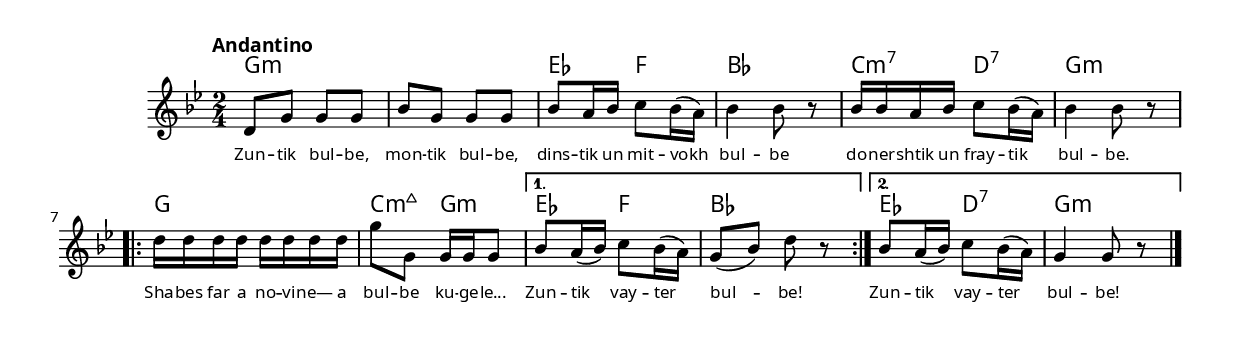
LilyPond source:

\version "2.18.2"
\language "english"
\include "../../../../templates/preamble.ly"

mel = \relative b {
  d8 g g g |
  bf g g g |
  bf a16 bf c8 bf16( a) |
  bf4 bf8 r |
  bf16 bf a bf c8 bf16( a) |
  bf4 bf8 r |
  \repeat volta 2 {
    d16 d d d d d d d |
    g8 g, g16 g g8 |
  }
  \alternative {
    {
      bf a16( bf) c8 bf16( a) |
      g8( bf) d r
    }
    {
      bf a16( bf) c8 bf16( a) |
      g4 g8 r
    }
  }
}
acc = \chordmode {
  g2:m |
  g:m |
  ef4: f: |
  bf2: |
  c4:m7 d:7 |
  g2:m |
  \repeat volta 2 {
    g2: |
    c4:m7+ g:m |
  }
  \alternative {
    { 
      ef4: f: |
      bf2:
      }
    {
      ef4: d:7 |
      g2:m
    }
  }
}

\score {
  <<
    \new ChordNames {
      \acc
    }
    \new Staff {
      \clef treble
      \key g \minor
      \time 2/4
      \tempo Andantino
      \new Voice = "melody" {
        \mel
        \bar "|."
      }
    }
    \new Lyrics \lyricsto "melody" {
      Zun -- tik bul -- be, mon -- tik bul -- be,
      dins -- tik un mit -- vokh bul -- be
      do -- ner -- shtik un fray -- tik bul -- be.
      Sha -- bes far a no -- vi -- ne— 
      a bul -- be ku -- ge -- le…
      \repeat unfold 2 { Zun -- tik vay -- ter bul -- be! }
    }
  >>
}